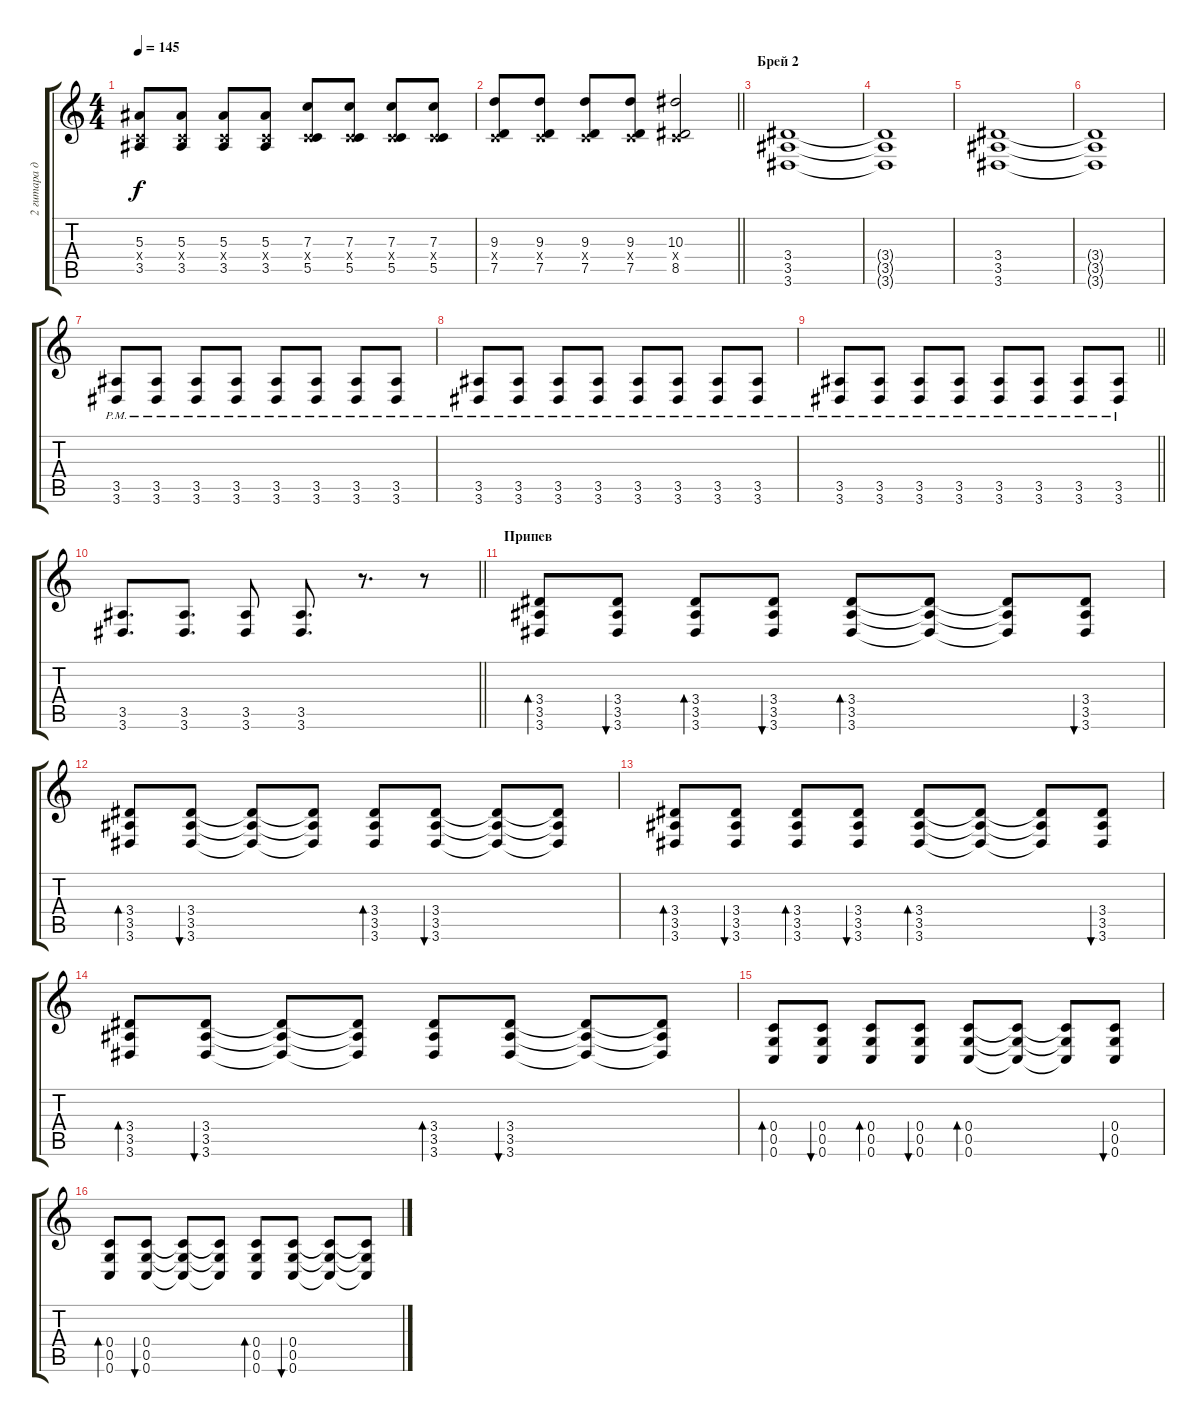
\track ("2 гитара дистр" "2 гитара д") {instrument distortionguitar}
\staff {score tabs}
\tuning (D4 A3 F3 C3 G2 C2) {hide}
\ts (4 4)
\tempo 145
\clef g2
\ks c
(5.3 0.4{x} 3.5).8{dy f} (5.3 0.4{x} 3.5).8 (5.3 0.4{x} 3.5).8 (5.3 0.4{x} 3.5).8 (7.3 0.4{x} 5.5).8 (7.3 0.4{x} 5.5).8 (7.3 0.4{x} 5.5).8 (7.3 0.4{x} 5.5).8 |
\barLineRight lightlight
(9.3 0.4{x} 7.5).8 (9.3 0.4{x} 7.5).8 (9.3 0.4{x} 7.5).8 (9.3 0.4{x} 7.5).8 (10.3 0.4{x} 8.5).2 |
\section ("" "Брей 2")
(3.4 3.5 3.6).1 |
(3.4{t} 3.5{t} 3.6{t}).1 |
(3.4 3.5 3.6).1 |
(3.4{t} 3.5{t} 3.6{t}).1 |
(3.5{pm} 3.6{pm}).8 (3.5{pm} 3.6{pm}).8 (3.5{pm} 3.6{pm}).8 (3.5{pm} 3.6{pm}).8 (3.5{pm} 3.6{pm}).8 (3.5{pm} 3.6{pm}).8 (3.5{pm} 3.6{pm}).8 (3.5{pm} 3.6{pm}).8 |
(3.5{pm} 3.6{pm}).8 (3.5{pm} 3.6{pm}).8 (3.5{pm} 3.6{pm}).8 (3.5{pm} 3.6{pm}).8 (3.5{pm} 3.6{pm}).8 (3.5{pm} 3.6{pm}).8 (3.5{pm} 3.6{pm}).8 (3.5{pm} 3.6{pm}).8 |
\barLineRight lightlight
(3.5{pm} 3.6{pm}).8 (3.5{pm} 3.6{pm}).8 (3.5{pm} 3.6{pm}).8 (3.5{pm} 3.6{pm}).8 (3.5{pm} 3.6{pm}).8 (3.5{pm} 3.6{pm}).8 (3.5{pm} 3.6{pm}).8 (3.5{pm} 3.6{pm}).8 |
\barLineRight lightlight
(3.5 3.6).8{d} (3.5 3.6).8{d} (3.5 3.6).8 (3.5 3.6).8{d} r.8{d} r.8 |
\section ("" "Припев")
(3.4 3.5 3.6).8{bd 60} (3.4 3.5 3.6).8{bu 60} (3.4 3.5 3.6).8{bd 60} (3.4 3.5 3.6).8{bu 60} (3.4 3.5 3.6).8{bd 60} (3.4{t} 3.5{t} 3.6{t}).8 (3.4{t} 3.5{t} 3.6{t}).8 (3.4 3.5 3.6).8{bu 60} |
(3.4 3.5 3.6).8{bd 60} (3.4 3.5 3.6).8{bu 60} (3.4{t} 3.5{t} 3.6{t}).8 (3.4{t} 3.5{t} 3.6{t}).8 (3.4 3.5 3.6).8{bd 60} (3.4 3.5 3.6).8{bu 60} (3.4{t} 3.5{t} 3.6{t}).8 (3.4{t} 3.5{t} 3.6{t}).8 |
(3.4 3.5 3.6).8{bd 60} (3.4 3.5 3.6).8{bu 60} (3.4 3.5 3.6).8{bd 60} (3.4 3.5 3.6).8{bu 60} (3.4 3.5 3.6).8{bd 60} (3.4{t} 3.5{t} 3.6{t}).8 (3.4{t} 3.5{t} 3.6{t}).8 (3.4 3.5 3.6).8{bu 60} |
(3.4 3.5 3.6).8{bd 60} (3.4 3.5 3.6).8{bu 60} (3.4{t} 3.5{t} 3.6{t}).8 (3.4{t} 3.5{t} 3.6{t}).8 (3.4 3.5 3.6).8{bd 60} (3.4 3.5 3.6).8{bu 60} (3.4{t} 3.5{t} 3.6{t}).8 (3.4{t} 3.5{t} 3.6{t}).8 |
(0.4 0.5 0.6).8{bd 60} (0.4 0.5 0.6).8{bu 60} (0.4 0.5 0.6).8{bd 60} (0.4 0.5 0.6).8{bu 60} (0.4 0.5 0.6).8{bd 60} (0.4{t} 0.5{t} 0.6{t}).8 (0.4{t} 0.5{t} 0.6{t}).8 (0.4 0.5 0.6).8{bu 60} |
(0.4 0.5 0.6).8{bd 60} (0.4 0.5 0.6).8{bu 60} (0.4{t} 0.5{t} 0.6{t}).8 (0.4{t} 0.5{t} 0.6{t}).8 (0.4 0.5 0.6).8{bd 60} (0.4 0.5 0.6).8{bu 60} (0.4{t} 0.5{t} 0.6{t}).8 (0.4{t} 0.5{t} 0.6{t}).8
